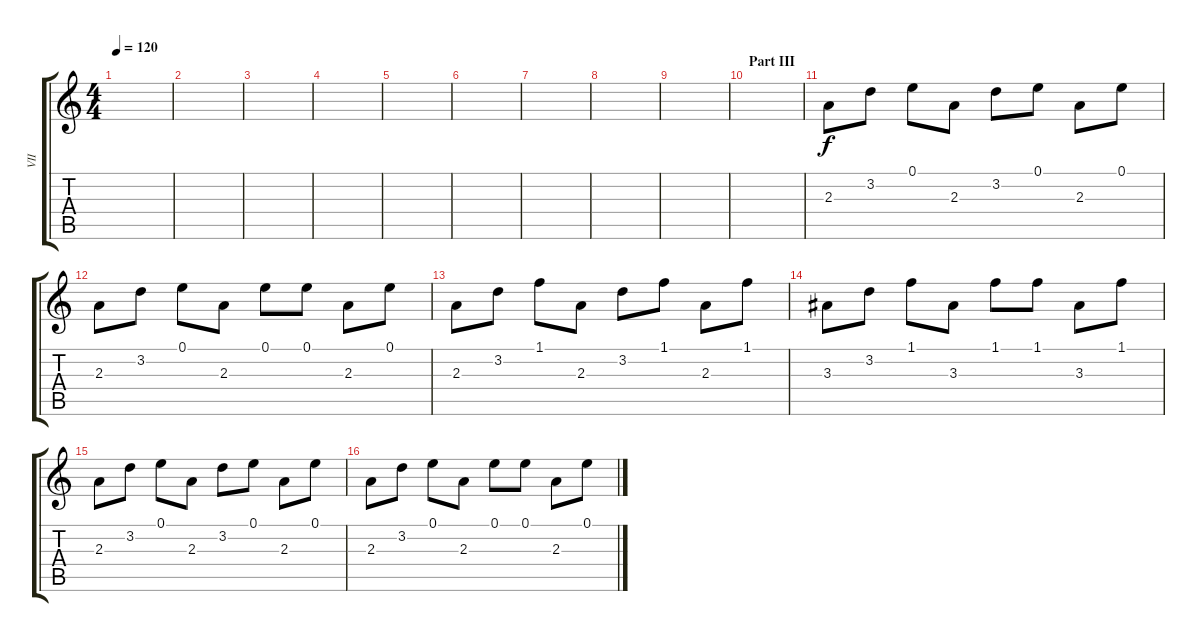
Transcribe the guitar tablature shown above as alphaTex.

\track ("VII" "VII") {instrument acousticguitarnylon}
\staff {score tabs}
\tuning (E4 B3 G3 D3 A2 E2) {hide}
\ts (4 4)
\tempo 120
\clef g2
\ks c
|
|
|
|
|
|
|
|
|
\section ("" "Part III")
|
2.3.8 3.2.8 0.1.8 2.3.8 3.2.8 0.1.8 2.3.8 0.1.8 |
2.3.8 3.2.8 0.1.8 2.3.8 0.1.8 0.1.8 2.3.8 0.1.8 |
2.3.8 3.2.8 1.1.8 2.3.8 3.2.8 1.1.8 2.3.8 1.1.8 |
3.3.8 3.2.8 1.1.8 3.3.8 1.1.8 1.1.8 3.3.8 1.1.8 |
2.3.8 3.2.8 0.1.8 2.3.8 3.2.8 0.1.8 2.3.8 0.1.8 |
2.3.8 3.2.8 0.1.8 2.3.8 0.1.8 0.1.8 2.3.8 0.1.8
